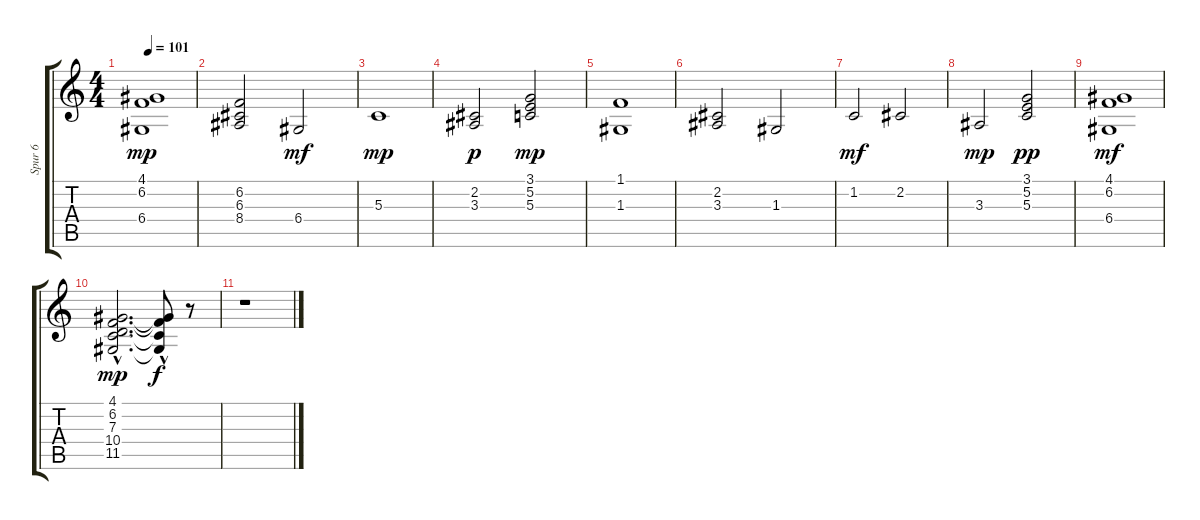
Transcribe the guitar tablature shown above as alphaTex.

\track ("Spur 6" "Spur 6") {instrument pad2warm}
\staff {score tabs}
\tuning (E4 B3 G3 D3 A2 E2) {hide}
\ts (4 4)
\tempo 101
\clef g2
\ks c
(4.1 6.2 6.4).1{dy mp} |
(6.2 6.3 8.4).2 6.4.2{dy mf} |
5.3.1{dy mp} |
(2.2 3.3).2{dy p} (3.1 5.2 5.3).2{dy mp} |
(1.1 1.3).1 |
(2.2 3.3).2 1.3.2 |
1.2.2{dy mf} 2.2.2 |
3.3.2{dy mp} (3.1 5.2 5.3).2{dy pp} |
(4.1 6.2 6.4).1{dy mf} |
(4.1{hac} 6.2{hac} 7.3 10.4{hac} 11.5{hac}).2{d dy mp} (4.1{t} 6.2{t} 10.4{t} 11.5{hac t}).8{dy f} r.8 |
r.1
